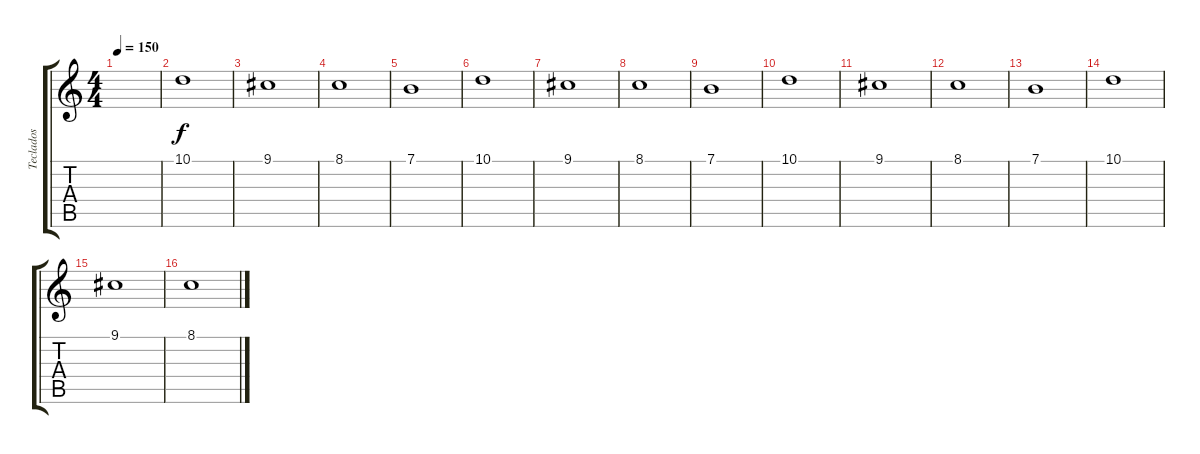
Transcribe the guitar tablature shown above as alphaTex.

\track ("Teclados" "Teclados") {instrument stringensemble1}
\staff {score tabs}
\tuning (E4 B3 G3 D3 A2 E2) {hide}
\ts (4 4)
\tempo 150
\clef g2
\ks c
|
10.1.1 |
9.1.1 |
8.1.1 |
7.1.1 |
10.1.1 |
9.1.1 |
8.1.1 |
7.1.1 |
10.1.1 |
9.1.1 |
8.1.1 |
7.1.1 |
10.1.1 |
9.1.1 |
8.1.1
